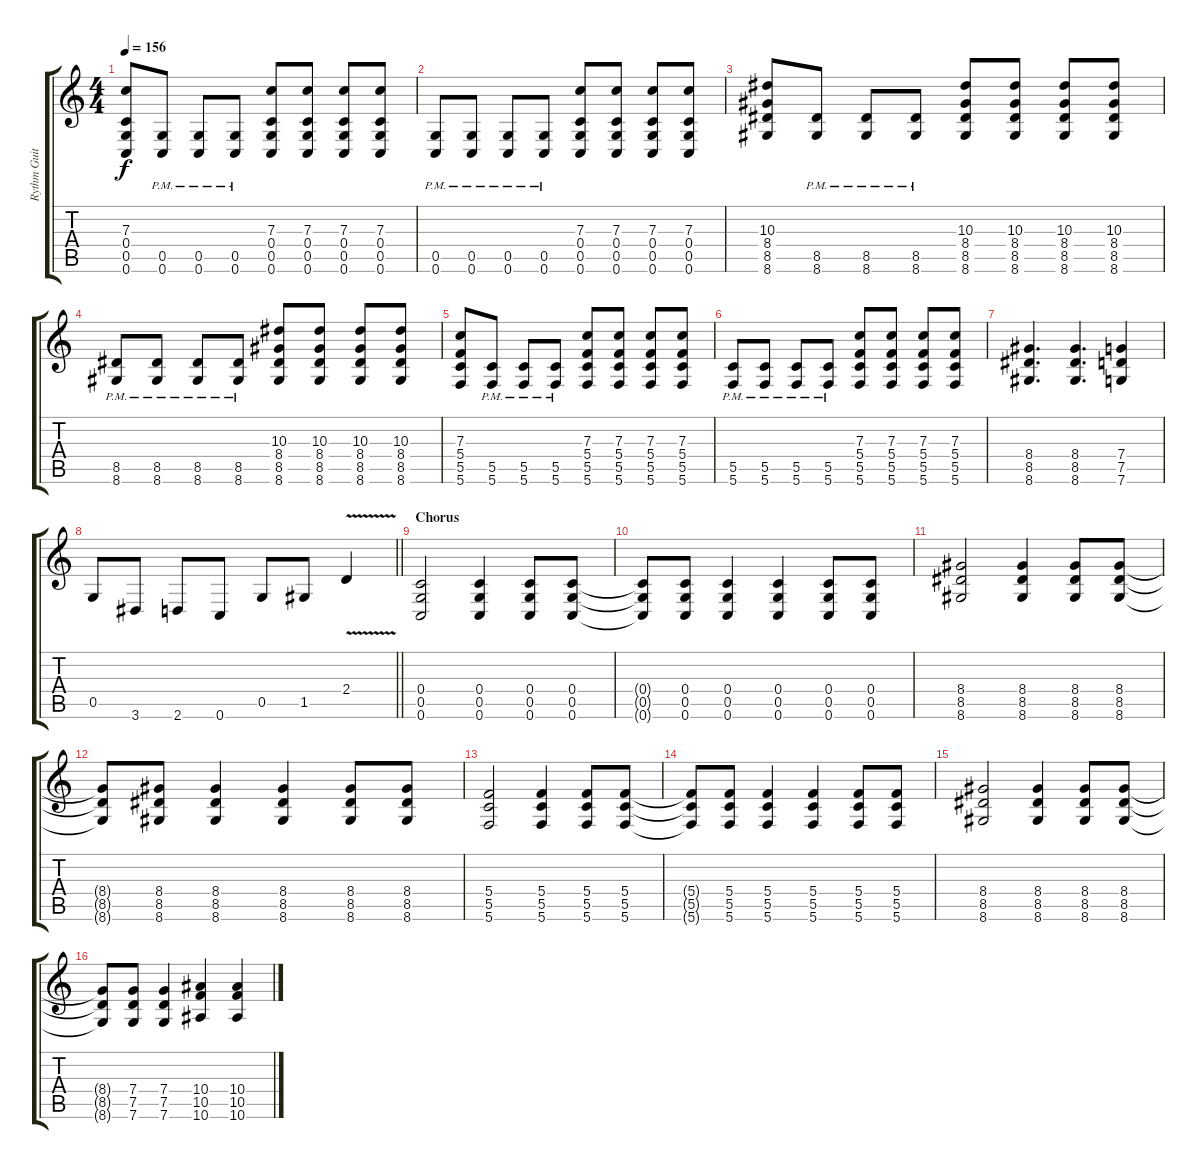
\track ("Rythm Guitar" "Rythm Guit") {instrument distortionguitar}
\staff {score tabs}
\tuning (D4 A3 F3 C3 G2 C2) {hide}
\ts (4 4)
\tempo 156
\clef g2
\ks c
(7.3 0.4 0.5 0.6).8{dy f} (0.5{pm} 0.6).8 (0.5{pm} 0.6).8 (0.5{pm} 0.6).8 (7.3 0.4 0.5 0.6).8 (7.3 0.4 0.5 0.6).8 (7.3 0.4 0.5 0.6).8 (7.3 0.4 0.5 0.6).8 |
(0.5 0.6{pm}).8 (0.5 0.6{pm}).8 (0.5 0.6{pm}).8 (0.5 0.6{pm}).8 (7.3 0.4 0.5 0.6).8 (7.3 0.4 0.5 0.6).8 (7.3 0.4 0.5 0.6).8 (7.3 0.4 0.5 0.6).8 |
(10.3 8.4 8.5 8.6).8 (8.5{pm} 8.6).8 (8.5{pm} 8.6).8 (8.5{pm} 8.6).8 (10.3 8.4 8.5 8.6).8 (10.3 8.4 8.5 8.6).8 (10.3 8.4 8.5 8.6).8 (10.3 8.4 8.5 8.6).8 |
(8.5 8.6{pm}).8 (8.5 8.6{pm}).8 (8.5 8.6{pm}).8 (8.5 8.6{pm}).8 (10.3 8.4 8.5 8.6).8 (10.3 8.4 8.5 8.6).8 (10.3 8.4 8.5 8.6).8 (10.3 8.4 8.5 8.6).8 |
(7.3 5.4 5.5 5.6).8 (5.5{pm} 5.6).8 (5.5{pm} 5.6).8 (5.5{pm} 5.6).8 (7.3 5.4 5.5 5.6).8 (7.3 5.4 5.5 5.6).8 (7.3 5.4 5.5 5.6).8 (7.3 5.4 5.5 5.6).8 |
(5.5{pm} 5.6).8 (5.5{pm} 5.6).8 (5.5{pm} 5.6).8 (5.5{pm} 5.6).8 (7.3 5.4 5.5 5.6).8 (7.3 5.4 5.5 5.6).8 (7.3 5.4 5.5 5.6).8 (7.3 5.4 5.5 5.6).8 |
(8.4 8.5 8.6).4{d} (8.4 8.5 8.6).4{d} (7.4 7.5 7.6).4 |
\barLineRight lightlight
0.5.8 3.6.8 2.6.8 0.6.8 0.5.8 1.5.8 2.4{v}.4 |
\section ("" "Chorus")
(0.4 0.5 0.6).2 (0.4 0.5 0.6).4 (0.4 0.5 0.6).8 (0.4 0.5 0.6).8 |
(0.4{t} 0.5{t} 0.6{t}).8 (0.4 0.5 0.6).8 (0.4 0.5 0.6).4 (0.4 0.5 0.6).4 (0.4 0.5 0.6).8 (0.4 0.5 0.6).8 |
(8.4 8.5 8.6).2 (8.4 8.5 8.6).4 (8.4 8.5 8.6).8 (8.4 8.5 8.6).8 |
(8.4{t} 8.5{t} 8.6{t}).8 (8.4 8.5 8.6).8 (8.4 8.5 8.6).4 (8.4 8.5 8.6).4 (8.4 8.5 8.6).8 (8.4 8.5 8.6).8 |
(5.4 5.5 5.6).2 (5.4 5.5 5.6).4 (5.4 5.5 5.6).8 (5.4 5.5 5.6).8 |
(5.4{t} 5.5{t} 5.6{t}).8 (5.4 5.5 5.6).8 (5.4 5.5 5.6).4 (5.4 5.5 5.6).4 (5.4 5.5 5.6).8 (5.4 5.5 5.6).8 |
(8.4 8.5 8.6).2 (8.4 8.5 8.6).4 (8.4 8.5 8.6).8 (8.4 8.5 8.6).8 |
(8.4{t} 8.5{t} 8.6{t}).8 (7.4 7.5 7.6).8 (7.4 7.5 7.6).4 (10.4 10.5 10.6).4 (10.4 10.5 10.6).4
